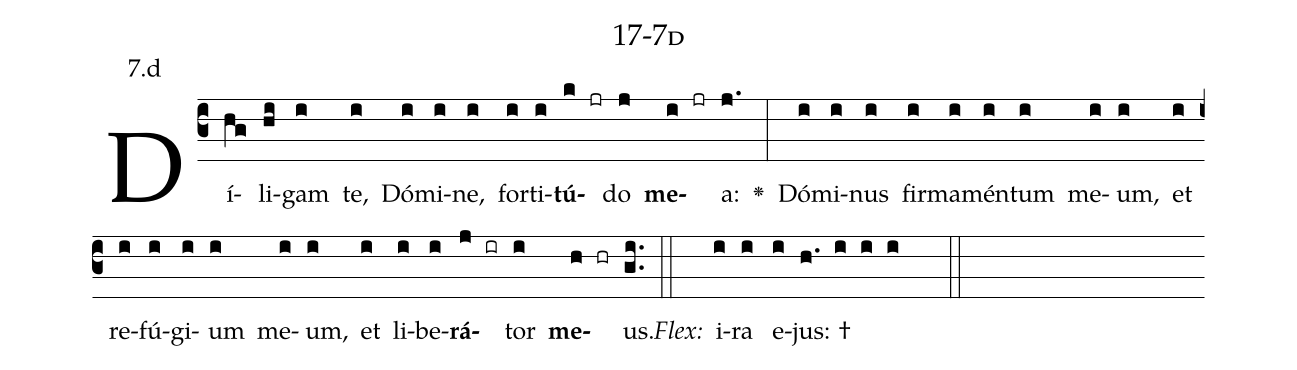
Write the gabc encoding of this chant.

name: 17-7d;
annotation: 7.d;
%%
(c3)Dí(hg)li(hi)gam(i) te,(i) Dó(i)mi(i)ne,(i) for(i)ti(i)<b>tú</b>(k jr)do(j) <b>me</b>(i jr)a:(j.) <v>\greheightstar</v>(:) Dó(i)mi(i)nus(i) fir(i)ma(i)mén(i)tum(i) me(i)um,(i) et(i) re(i)fú(i)gi(i)um(i) me(i)um,(i) et(i) li(i)be(i)<b>rá</b>(j ir)tor(i) <b>me</b>(h hr)us.(gi..) (::)
<i>Flex:</i>()  i(i)ra(i) e(i)jus: †(h. i i i  ::)

%E(i) u(i) o(j) u(i) a(h) e.(gi..) (::)
